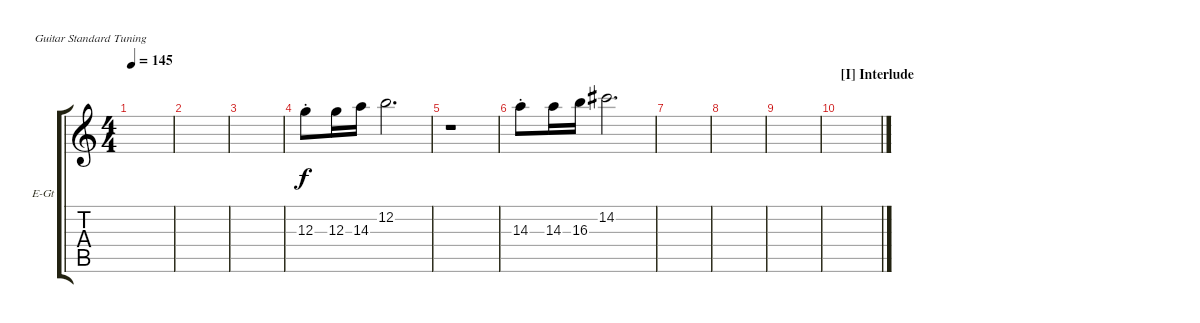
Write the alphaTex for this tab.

\defaultSystemsLayout 4
\bracketExtendMode groupsimilarinstruments
\firstSystemTrackNameOrientation horizontal
\otherSystemsTrackNameOrientation horizontal
\track ("Left Side Trumpet/etc" "E-Gt") {instrument electricguitarclean}
\staff {score tabs}
\tuning (E4 B3 G3 D3 A2 E2)
\ts (4 4)
\tempo 145
\clef g2
\scale
0.333333
\ks c
|
\scale
0.333333 |
\scale
0.333333 |
\scale
0.333333 12.3{st}.8 12.3.16 14.3.16 12.2.2{d} |
\scale
0.333333 r.1 |
\scale
0.333333 14.3{st}.8 14.3.16 16.3.16 14.2.2{d} |
\scale
0.333333 |
\scale
0.333333 |
\scale
0.333333 |
\section ("I" "Interlude")
\scale
0.333333 |
\scale
0.333333 |
\scale
0.333333 |
\scale
0.333333 |
\scale
0.333333 |
\scale
0.333333 |
\scale
0.333333
